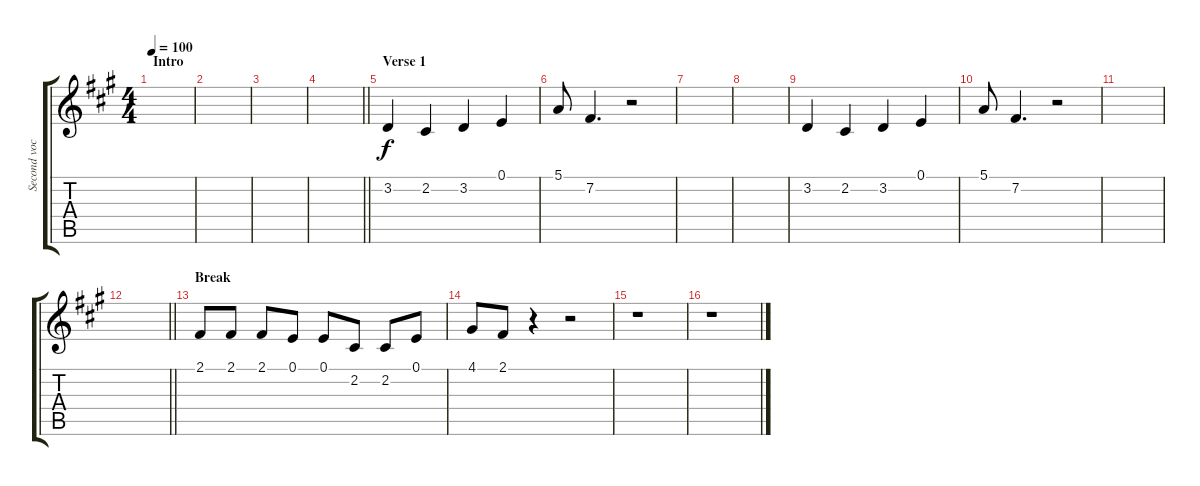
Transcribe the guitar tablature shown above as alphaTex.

\track ("Second vocal track" "Second voc") {instrument altosax}
\staff {score tabs}
\tuning (E4 B3 G3 D3 A2 E2) {hide}
\ts (4 4)
\section ("" "Intro")
\tempo 100
\clef g2
\ks a
|
|
|
\barLineRight lightlight
|
\section ("" "Verse 1")
3.2.4 2.2.4 3.2.4 0.1.4 |
5.1.8 7.2.4{d} r.2 |
|
|
3.2.4 2.2.4 3.2.4 0.1.4 |
5.1.8 7.2.4{d} r.2 |
|
\barLineRight lightlight
|
\section ("" "Break")
2.1.8 2.1.8 2.1.8 0.1.8 0.1.8 2.2.8 2.2.8 0.1.8 |
4.1.8 2.1.8 r.4 r.2 |
r.1 |
r.1
